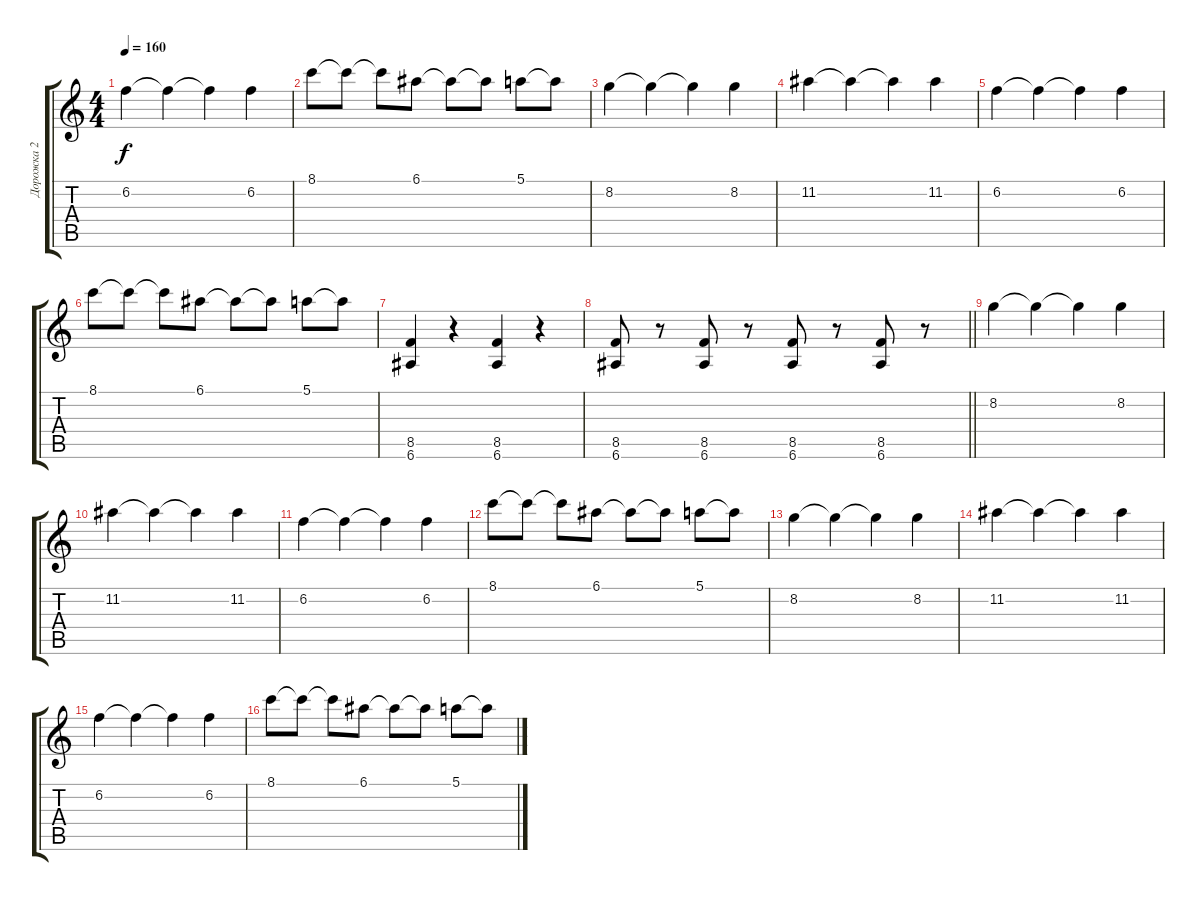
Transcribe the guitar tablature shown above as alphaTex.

\track ("Дорожка 2" "Дорожка 2") {instrument distortionguitar}
\staff {score tabs}
\tuning (E4 B3 G3 D3 A2 E2) {hide}
\ts (4 4)
\tempo 160
\clef g2
\ks c
6.2.4{dy f} 6.2{t}.4 6.2{t}.4 6.2.4 |
8.1.8 8.1{t}.8 8.1{t}.8 6.1.8 6.1{t}.8 6.1{t}.8 5.1.8 5.1{t}.8 |
8.2.4 8.2{t}.4 8.2{t}.4 8.2.4 |
11.2.4 11.2{t}.4 11.2{t}.4 11.2.4 |
6.2.4 6.2{t}.4 6.2{t}.4 6.2.4 |
8.1.8 8.1{t}.8 8.1{t}.8 6.1.8 6.1{t}.8 6.1{t}.8 5.1.8 5.1{t}.8 |
(8.5 6.6).4 r.4 (8.5 6.6).4 r.4 |
\barLineRight lightlight
(8.5 6.6).8 r.8 (8.5 6.6).8 r.8 (8.5 6.6).8 r.8 (8.5 6.6).8 r.8 |
8.2.4 8.2{t}.4 8.2{t}.4 8.2.4 |
11.2.4 11.2{t}.4 11.2{t}.4 11.2.4 |
6.2.4 6.2{t}.4 6.2{t}.4 6.2.4 |
8.1.8 8.1{t}.8 8.1{t}.8 6.1.8 6.1{t}.8 6.1{t}.8 5.1.8 5.1{t}.8 |
8.2.4 8.2{t}.4 8.2{t}.4 8.2.4 |
11.2.4 11.2{t}.4 11.2{t}.4 11.2.4 |
6.2.4 6.2{t}.4 6.2{t}.4 6.2.4 |
8.1.8 8.1{t}.8 8.1{t}.8 6.1.8 6.1{t}.8 6.1{t}.8 5.1.8 5.1{t}.8
